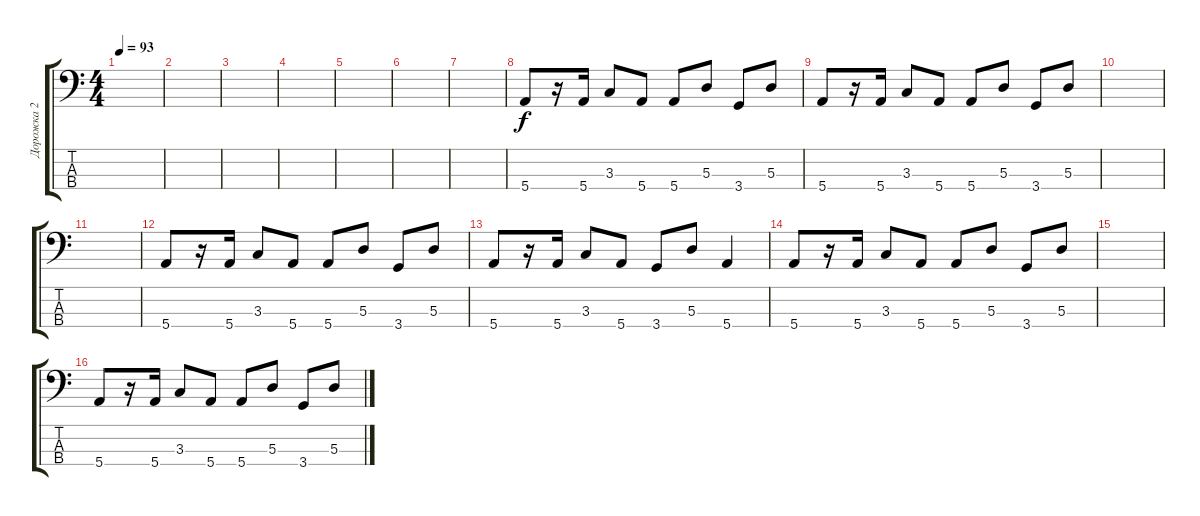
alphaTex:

\track ("Дорожка 2" "Дорожка 2") {instrument electricbassfinger}
\staff {score tabs}
\tuning (G2 D2 A1 E1) {hide}
\ts (4 4)
\tempo 93
\clef f4
\ks c
|
|
|
|
|
|
|
5.4.8 r.16 5.4.16 3.3.8 5.4.8 5.4.8 5.3.8 3.4.8 5.3.8 |
5.4.8 r.16 5.4.16 3.3.8 5.4.8 5.4.8 5.3.8 3.4.8 5.3.8 |
|
|
5.4.8 r.16 5.4.16 3.3.8 5.4.8 5.4.8 5.3.8 3.4.8 5.3.8 |
5.4.8 r.16 5.4.16 3.3.8 5.4.8 3.4.8 5.3.8 5.4.4 |
5.4.8 r.16 5.4.16 3.3.8 5.4.8 5.4.8 5.3.8 3.4.8 5.3.8 |
|
5.4.8 r.16 5.4.16 3.3.8 5.4.8 5.4.8 5.3.8 3.4.8 5.3.8
